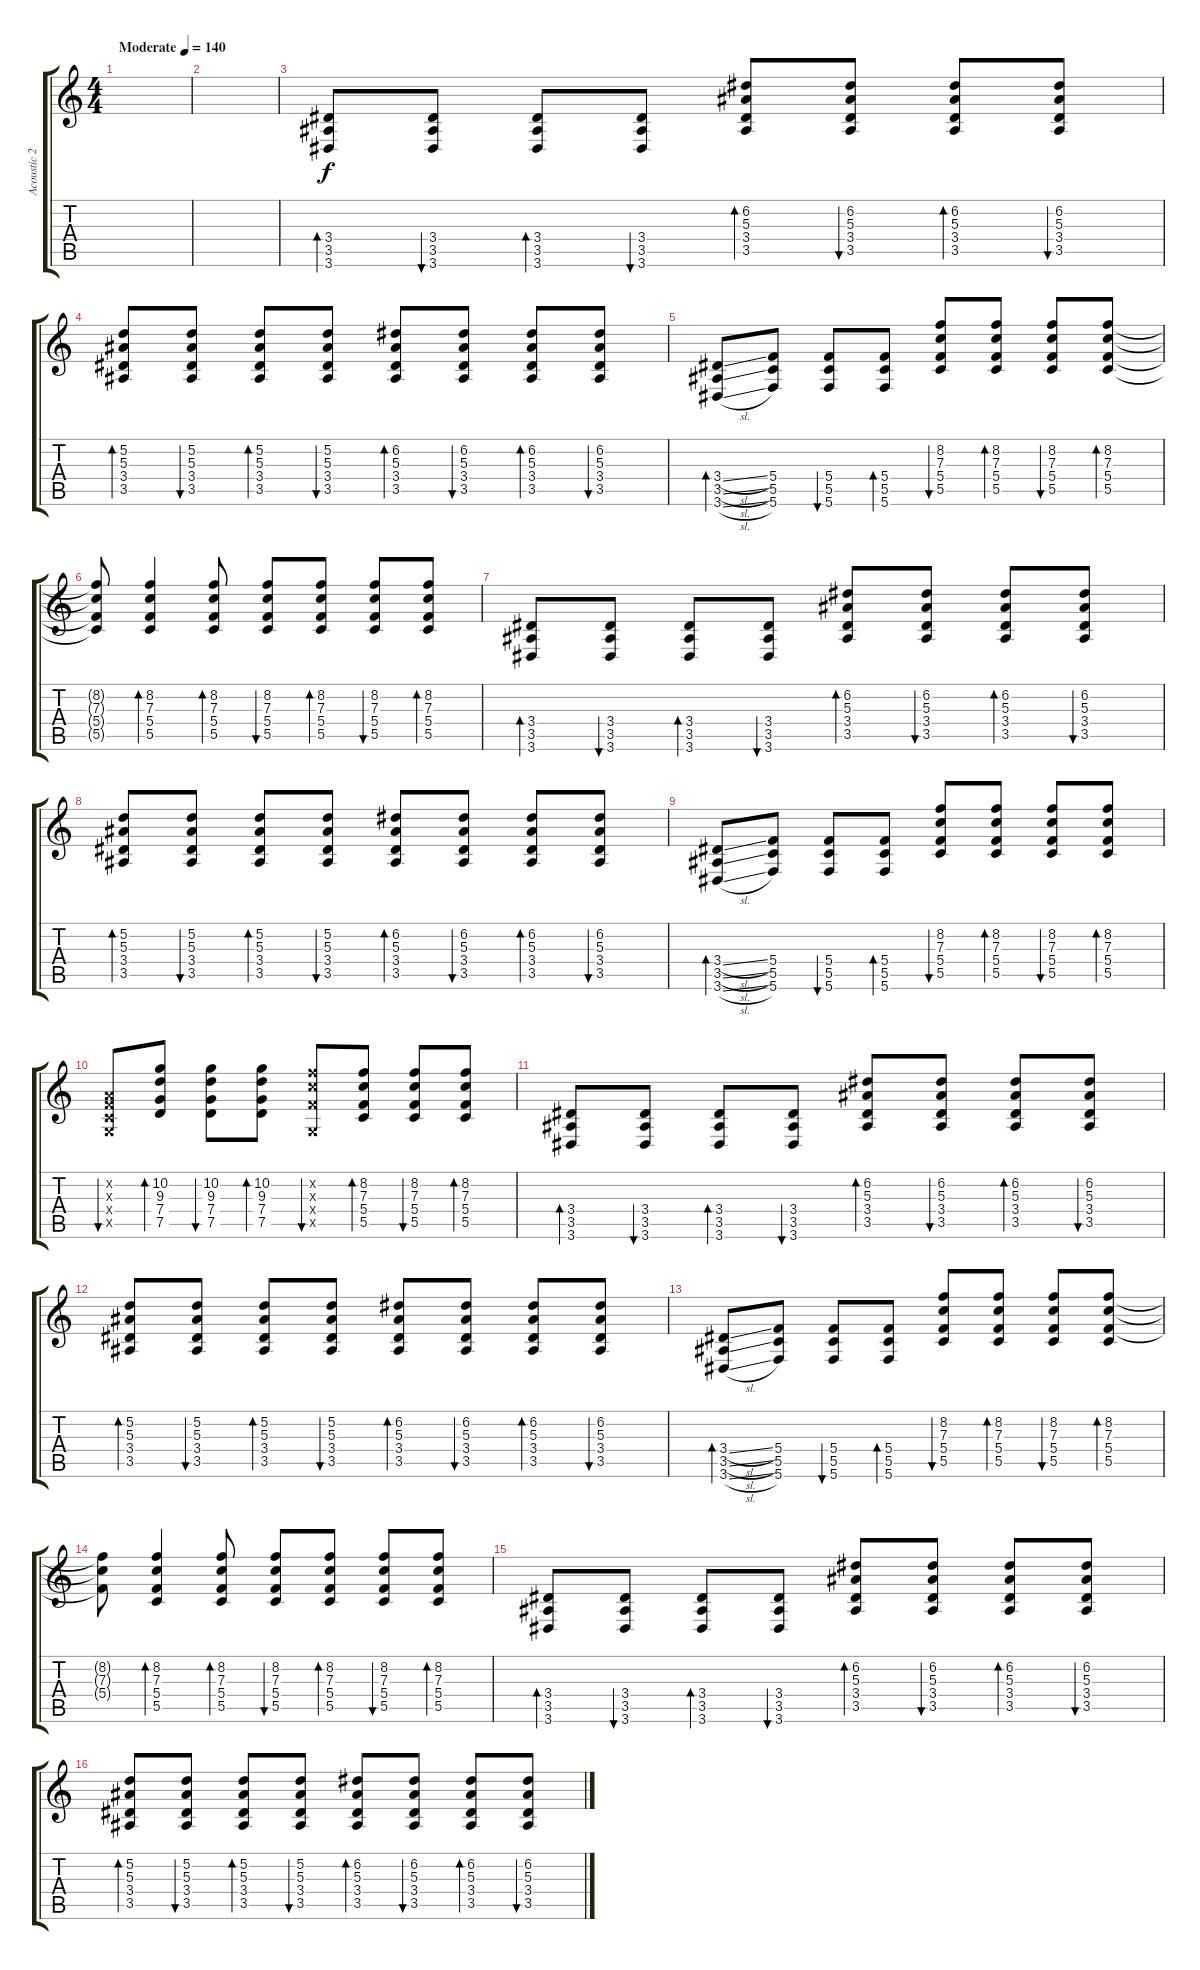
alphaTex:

\track ("Acoustic 2" "Acoustic 2") {instrument acousticguitarsteel}
\staff {score tabs}
\tuning (D4 A3 F3 C3 G2 C2) {hide}
\ts (4 4)
\tempo (140 "Moderate")
\clef g2
\ks c
|
|
(3.4 3.5 3.6).8{bd 60} (3.4 3.5 3.6).8{bu 60} (3.4 3.5 3.6).8{bd 60} (3.4 3.5 3.6).8{bu 60} (6.2 5.3 3.4 3.5).8{bd 60} (6.2 5.3 3.4 3.5).8{bu 60} (6.2 5.3 3.4 3.5).8{bd 60} (6.2 5.3 3.4 3.5).8{bu 60} |
(5.2 5.3 3.4 3.5).8{bd 60} (5.2 5.3 3.4 3.5).8{bu 60} (5.2 5.3 3.4 3.5).8{bd 60} (5.2 5.3 3.4 3.5).8{bu 60} (6.2 5.3 3.4 3.5).8{bd 60} (6.2 5.3 3.4 3.5).8{bu 60} (6.2 5.3 3.4 3.5).8{bd 60} (6.2 5.3 3.4 3.5).8{bu 60} |
(3.4{sl} 3.5{sl} 3.6{sl}).8{bd 60} (5.4 5.5 5.6).8 (5.4 5.5 5.6).8{bu 60} (5.4 5.5 5.6).8{bd 60} (8.2 7.3 5.4 5.5).8{bu 60} (8.2 7.3 5.4 5.5).8{bd 60} (8.2 7.3 5.4 5.5).8{bu 60} (8.2 7.3 5.4 5.5).8{bd 60} |
(8.2{t} 7.3{t} 5.4{t} 5.5{t}).8 (8.2 7.3 5.4 5.5).4{bd 120} (8.2 7.3 5.4 5.5).8{bd 120} (8.2 7.3 5.4 5.5).8{bu 120} (8.2 7.3 5.4 5.5).8{bd 120} (8.2 7.3 5.4 5.5).8{bu 120} (8.2 7.3 5.4 5.5).8{bd 120} |
(3.4 3.5 3.6).8{bd 60} (3.4 3.5 3.6).8{bu 60} (3.4 3.5 3.6).8{bd 60} (3.4 3.5 3.6).8{bu 60} (6.2 5.3 3.4 3.5).8{bd 60} (6.2 5.3 3.4 3.5).8{bu 60} (6.2 5.3 3.4 3.5).8{bd 60} (6.2 5.3 3.4 3.5).8{bu 60} |
(5.2 5.3 3.4 3.5).8{bd 60} (5.2 5.3 3.4 3.5).8{bu 60} (5.2 5.3 3.4 3.5).8{bd 60} (5.2 5.3 3.4 3.5).8{bu 60} (6.2 5.3 3.4 3.5).8{bd 60} (6.2 5.3 3.4 3.5).8{bu 60} (6.2 5.3 3.4 3.5).8{bd 60} (6.2 5.3 3.4 3.5).8{bu 60} |
(3.4{sl} 3.5{sl} 3.6{sl}).8{bd 60} (5.4 5.5 5.6).8 (5.4 5.5 5.6).8{bu 60} (5.4 5.5 5.6).8{bd 60} (8.2 7.3 5.4 5.5).8{bu 60} (8.2 7.3 5.4 5.5).8{bd 60} (8.2 7.3 5.4 5.5).8{bu 60} (8.2 7.3 5.4 5.5).8{bd 60} |
(0.2{x} 0.3{x} 0.4{x} 0.5{x}).8{bu 120} (10.2 9.3 7.4 7.5).8{bd 120} (10.2 9.3 7.4 7.5).8{bu 120} (10.2 9.3 7.4 7.5).8{bd 120} (8.2{x} 7.3{x} 5.4{x} 0.5{x}).8{bu 120} (8.2 7.3 5.4 5.5).8{bd 120} (8.2 7.3 5.4 5.5).8{bu 120} (8.2 7.3 5.4 5.5).8{bd 120} |
(3.4 3.5 3.6).8{bd 60} (3.4 3.5 3.6).8{bu 60} (3.4 3.5 3.6).8{bd 60} (3.4 3.5 3.6).8{bu 60} (6.2 5.3 3.4 3.5).8{bd 60} (6.2 5.3 3.4 3.5).8{bu 60} (6.2 5.3 3.4 3.5).8{bd 60} (6.2 5.3 3.4 3.5).8{bu 60} |
(5.2 5.3 3.4 3.5).8{bd 60} (5.2 5.3 3.4 3.5).8{bu 60} (5.2 5.3 3.4 3.5).8{bd 60} (5.2 5.3 3.4 3.5).8{bu 60} (6.2 5.3 3.4 3.5).8{bd 60} (6.2 5.3 3.4 3.5).8{bu 60} (6.2 5.3 3.4 3.5).8{bd 60} (6.2 5.3 3.4 3.5).8{bu 60} |
(3.4{sl} 3.5{sl} 3.6{sl}).8{bd 60} (5.4 5.5 5.6).8 (5.4 5.5 5.6).8{bu 60} (5.4 5.5 5.6).8{bd 60} (8.2 7.3 5.4 5.5).8{bu 60} (8.2 7.3 5.4 5.5).8{bd 60} (8.2 7.3 5.4 5.5).8{bu 60} (8.2 7.3 5.4 5.5).8{bd 60} |
(8.2{t} 7.3{t} 5.4{t}).8 (8.2 7.3 5.4 5.5).4{bd 120} (8.2 7.3 5.4 5.5).8{bd 120} (8.2 7.3 5.4 5.5).8{bu 120} (8.2 7.3 5.4 5.5).8{bd 120} (8.2 7.3 5.4 5.5).8{bu 120} (8.2 7.3 5.4 5.5).8{bd 120} |
(3.4 3.5 3.6).8{bd 60} (3.4 3.5 3.6).8{bu 60} (3.4 3.5 3.6).8{bd 60} (3.4 3.5 3.6).8{bu 60} (6.2 5.3 3.4 3.5).8{bd 60} (6.2 5.3 3.4 3.5).8{bu 60} (6.2 5.3 3.4 3.5).8{bd 60} (6.2 5.3 3.4 3.5).8{bu 60} |
(5.2 5.3 3.4 3.5).8{bd 60} (5.2 5.3 3.4 3.5).8{bu 60} (5.2 5.3 3.4 3.5).8{bd 60} (5.2 5.3 3.4 3.5).8{bu 60} (6.2 5.3 3.4 3.5).8{bd 60} (6.2 5.3 3.4 3.5).8{bu 60} (6.2 5.3 3.4 3.5).8{bd 60} (6.2 5.3 3.4 3.5).8{bu 60}
